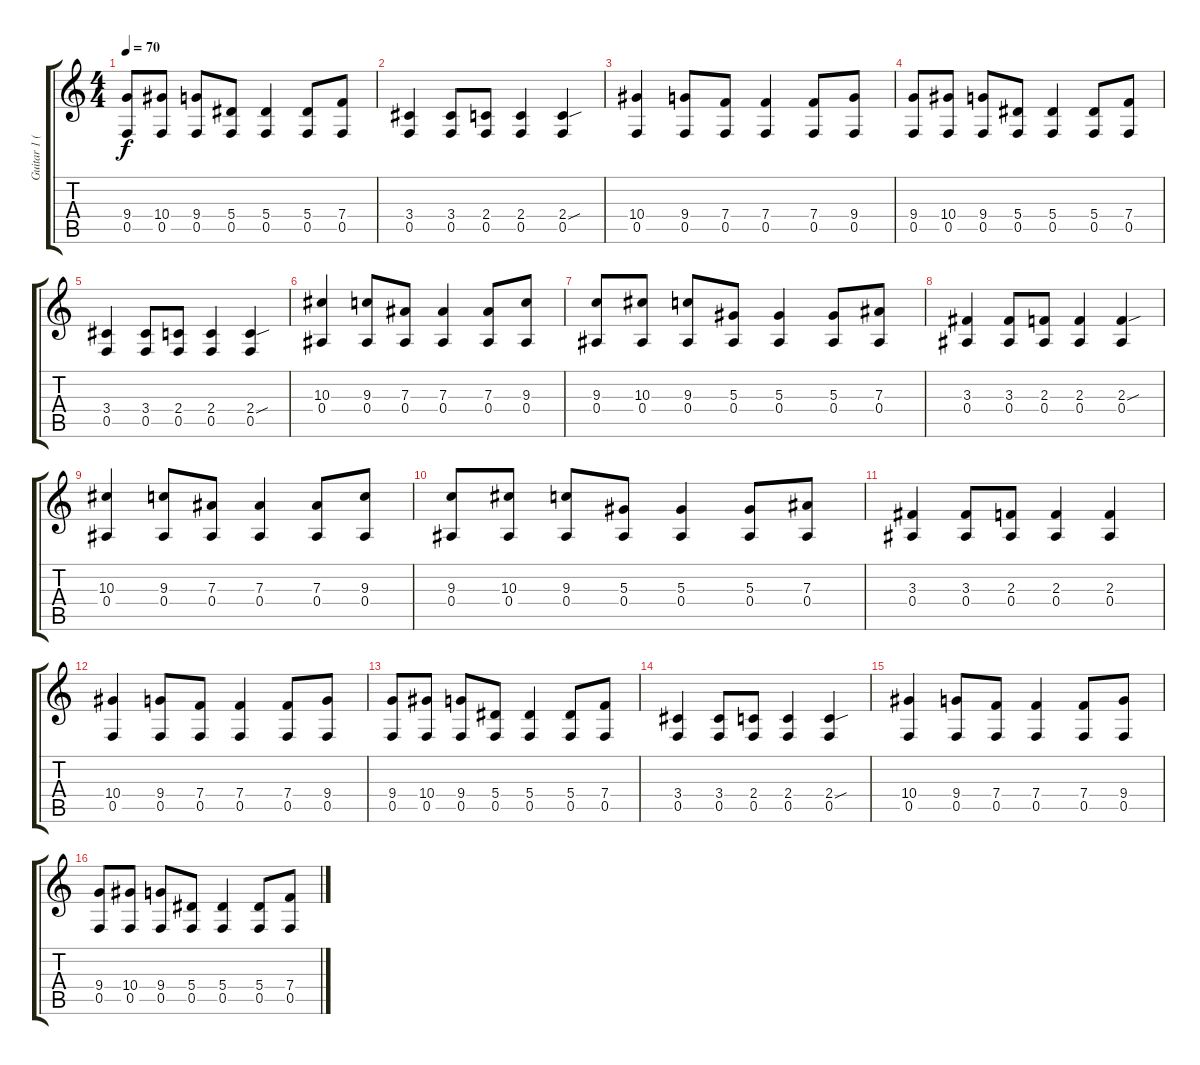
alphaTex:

\track ("Guitar 1 (Distortion)" "Guitar 1 (") {instrument distortionguitar}
\staff {score tabs}
\tuning (C4 G3 Eb3 Bb2 F2 C2) {hide}
\ts (4 4)
\tempo 70
\clef g2
\ks c
(9.4 0.5).8{dy f} (10.4 0.5).8 (9.4 0.5).8 (5.4 0.5).8 (5.4 0.5).4 (5.4 0.5).8 (7.4 0.5).8 |
(3.4 0.5).4 (3.4 0.5).8 (2.4 0.5).8 (2.4 0.5).4 (2.4{sou} 0.5).4 |
(10.4 0.5).4 (9.4 0.5).8 (7.4 0.5).8 (7.4 0.5).4 (7.4 0.5).8 (9.4 0.5).8 |
(9.4 0.5).8 (10.4 0.5).8 (9.4 0.5).8 (5.4 0.5).8 (5.4 0.5).4 (5.4 0.5).8 (7.4 0.5).8 |
(3.4 0.5).4 (3.4 0.5).8 (2.4 0.5).8 (2.4 0.5).4 (2.4{sou} 0.5).4 |
(10.3 0.4).4 (9.3 0.4).8 (7.3 0.4).8 (7.3 0.4).4 (7.3 0.4).8 (9.3 0.4).8 |
(9.3 0.4).8 (10.3 0.4).8 (9.3 0.4).8 (5.3 0.4).8 (5.3 0.4).4 (5.3 0.4).8 (7.3 0.4).8 |
(3.3 0.4).4 (3.3 0.4).8 (2.3 0.4).8 (2.3 0.4).4 (2.3{sou} 0.4).4 |
(10.3 0.4).4 (9.3 0.4).8 (7.3 0.4).8 (7.3 0.4).4 (7.3 0.4).8 (9.3 0.4).8 |
(9.3 0.4).8 (10.3 0.4).8 (9.3 0.4).8 (5.3 0.4).8 (5.3 0.4).4 (5.3 0.4).8 (7.3 0.4).8 |
(3.3 0.4).4 (3.3 0.4).8 (2.3 0.4).8 (2.3 0.4).4 (2.3 0.4).4 |
(10.4 0.5).4 (9.4 0.5).8 (7.4 0.5).8 (7.4 0.5).4 (7.4 0.5).8 (9.4 0.5).8 |
(9.4 0.5).8 (10.4 0.5).8 (9.4 0.5).8 (5.4 0.5).8 (5.4 0.5).4 (5.4 0.5).8 (7.4 0.5).8 |
(3.4 0.5).4 (3.4 0.5).8 (2.4 0.5).8 (2.4 0.5).4 (2.4{sou} 0.5).4 |
(10.4 0.5).4 (9.4 0.5).8 (7.4 0.5).8 (7.4 0.5).4 (7.4 0.5).8 (9.4 0.5).8 |
(9.4 0.5).8 (10.4 0.5).8 (9.4 0.5).8 (5.4 0.5).8 (5.4 0.5).4 (5.4 0.5).8 (7.4 0.5).8
